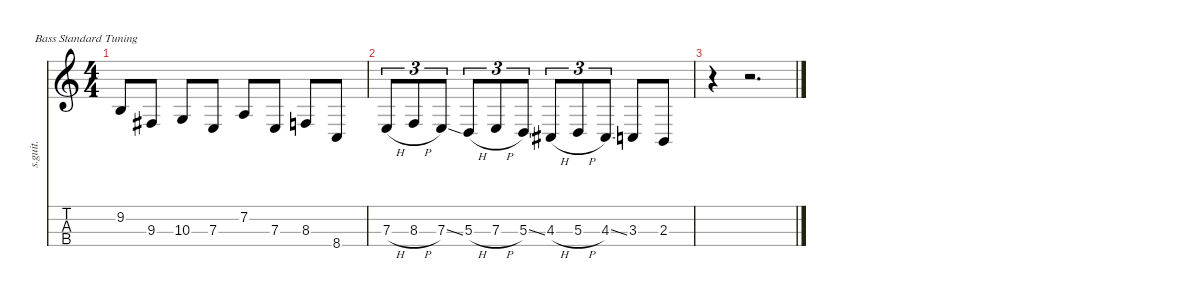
\defaultSystemsLayout 4
\hideDynamics
\bracketExtendMode nobrackets
\track ("David Ellefson (Bass)" "s.guit.") {instrument electricbasspick}
\staff {score tabs}
\tuning (G2 D2 A1 E1)
\ts (4 4)
\tempo (196 hide)
\clef g2
\ks c
9.2{t}.8{lyrics (0 "") lyrics (1 "") lyrics (2 "") lyrics (3 "") lyrics (4 "") dy ff} 9.3{acc #}.8{lyrics (0 "") lyrics (1 "") lyrics (2 "") lyrics (3 "") lyrics (4 "")} 10.3.8{lyrics (0 "") lyrics (1 "") lyrics (2 "") lyrics (3 "") lyrics (4 "")} 7.3.8{lyrics (0 "") lyrics (1 "") lyrics (2 "") lyrics (3 "") lyrics (4 "")} 7.2.8{lyrics (0 "") lyrics (1 "") lyrics (2 "") lyrics (3 "") lyrics (4 "")} 7.3.8{lyrics (0 "") lyrics (1 "") lyrics (2 "") lyrics (3 "") lyrics (4 "")} 8.3.8{lyrics (0 "") lyrics (1 "") lyrics (2 "") lyrics (3 "") lyrics (4 "")} 8.4.8{lyrics (0 "") lyrics (1 "") lyrics (2 "") lyrics (3 "") lyrics (4 "")} |
7.3{h}.8{tu (3 2) lyrics (0 "") lyrics (1 "") lyrics (2 "") lyrics (3 "") lyrics (4 "")} 8.3{h}.8{tu (3 2) lyrics (0 "") lyrics (1 "") lyrics (2 "") lyrics (3 "") lyrics (4 "")} 7.3{ss}.8{tu (3 2) lyrics (0 "") lyrics (1 "") lyrics (2 "") lyrics (3 "") lyrics (4 "")} 5.3{h}.8{tu (3 2) lyrics (0 "") lyrics (1 "") lyrics (2 "") lyrics (3 "") lyrics (4 "")} 7.3{h}.8{tu (3 2) lyrics (0 "") lyrics (1 "") lyrics (2 "") lyrics (3 "") lyrics (4 "")} 5.3{ss}.8{tu (3 2) lyrics (0 "") lyrics (1 "") lyrics (2 "") lyrics (3 "") lyrics (4 "")} 4.3{h acc #}.8{tu (3 2) lyrics (0 "") lyrics (1 "") lyrics (2 "") lyrics (3 "") lyrics (4 "")} 5.3{h}.8{tu (3 2) lyrics (0 "") lyrics (1 "") lyrics (2 "") lyrics (3 "") lyrics (4 "")} 4.3{ss acc #}.8{tu (3 2) lyrics (0 "") lyrics (1 "") lyrics (2 "") lyrics (3 "") lyrics (4 "")} 3.3.8{lyrics (0 "") lyrics (1 "") lyrics (2 "") lyrics (3 "") lyrics (4 "")} 2.3.8{lyrics (0 "") lyrics (1 "") lyrics (2 "") lyrics (3 "") lyrics (4 "")} |
r.4 r.2{d}
